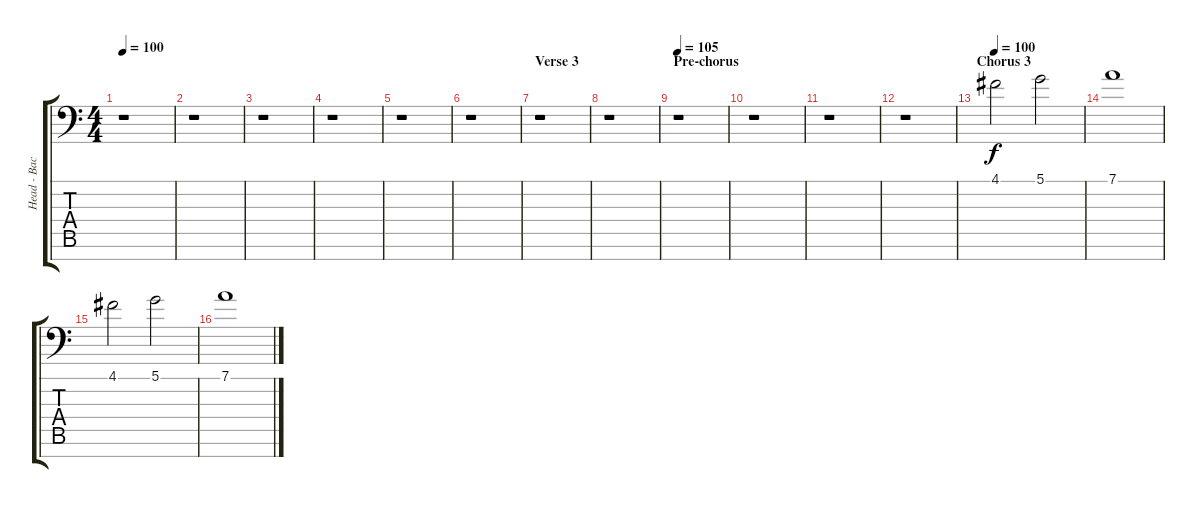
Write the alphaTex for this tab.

\track ("Head - Background vocals" "Head - Bac") {instrument choiraahs}
\staff {score tabs}
\tuning (D4 A3 F3 C3 G2 D2 A1) {hide}
\ts (4 4)
\tempo 100
\clef f4
\ks c
r.1{dy f} |
r.1 |
r.1 |
r.1 |
r.1 |
r.1 |
\section ("" "Verse 3")
r.1 |
r.1 |
\section ("" "Pre-chorus")
\tempo 105
r.1 |
r.1 |
r.1 |
r.1 |
\section ("" "Chorus 3")
\tempo 100
4.1.2{volume 13} 5.1.2 |
7.1.1 |
4.1.2 5.1.2 |
7.1.1
